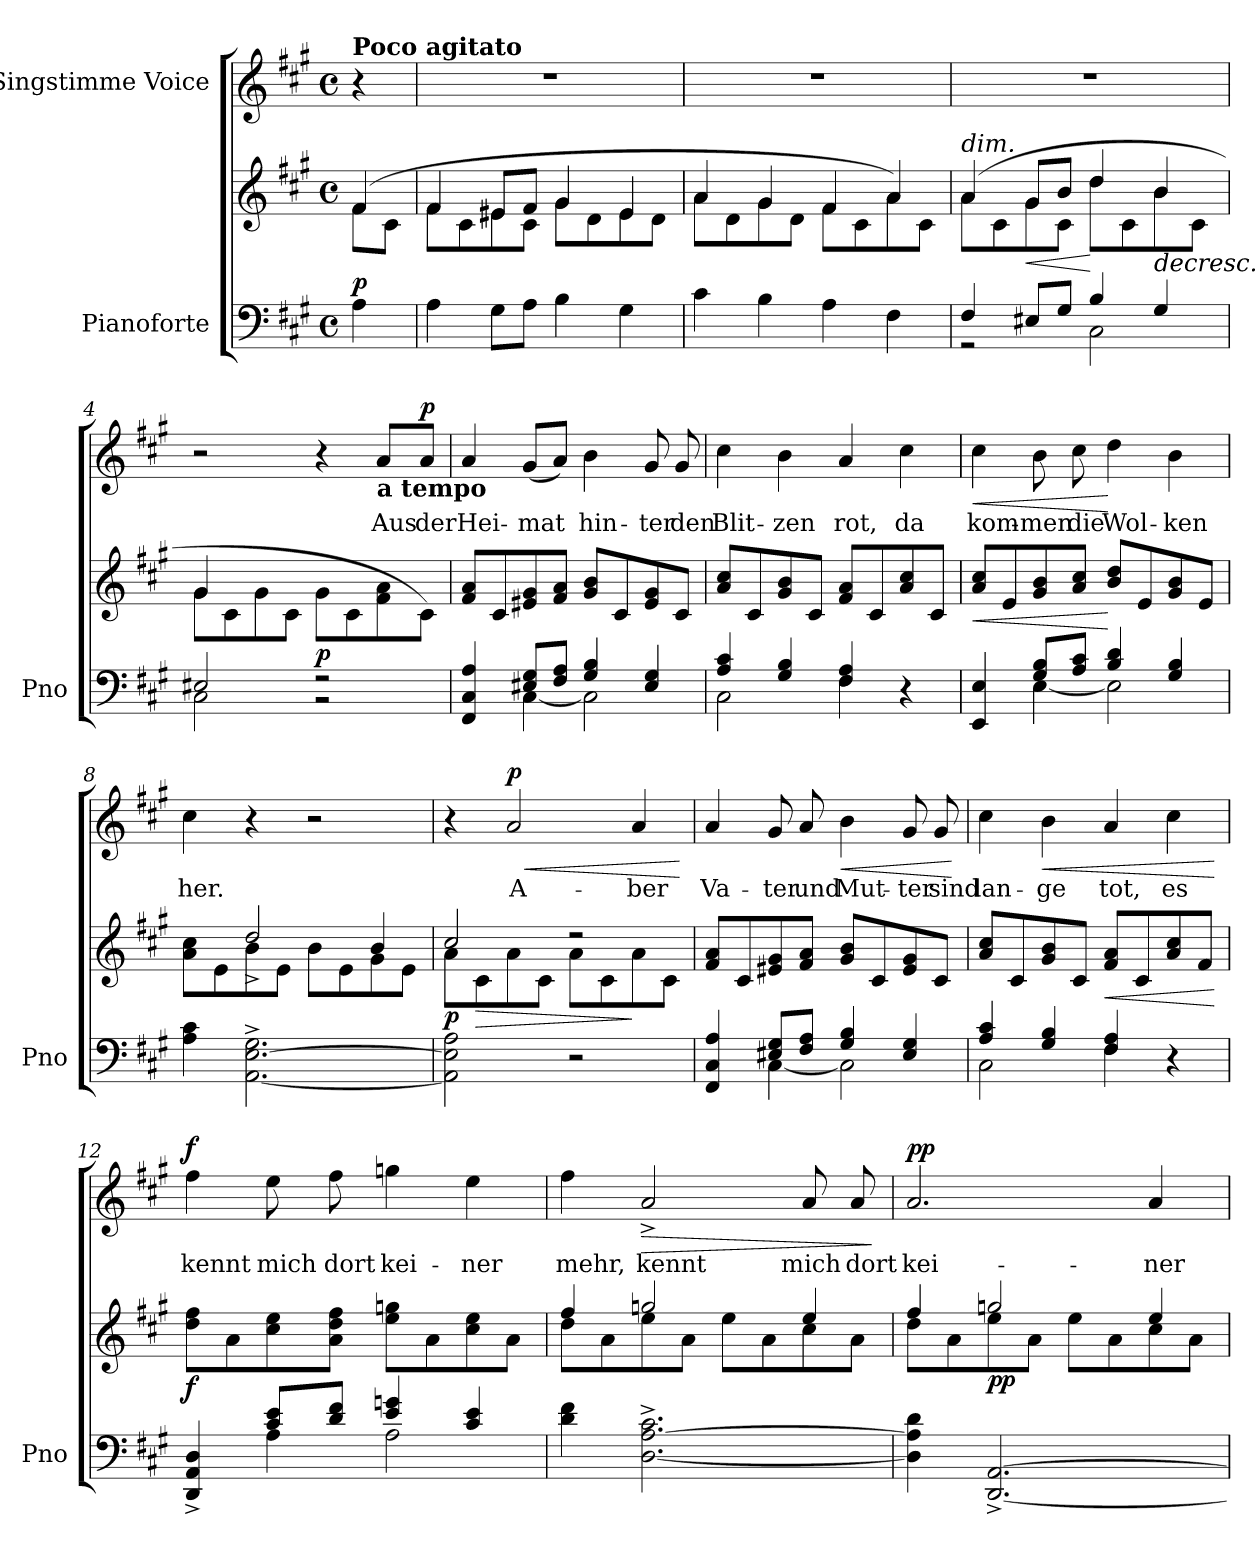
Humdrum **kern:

**kern	**kern	**dynam	**kern	**text	**dynam
*part2	*part2	*part2	*part1	*part1	*part1
*staff3	*staff2	*staff2/3	*staff1	*staff1	*staff1
*I"Pianoforte	*	*	*I"Singstimme Voice	*	*
*I'Pno	*	*	*	*	*
*clefF4	*clefG2	*	*clefG2	*	*
*k[f#c#g#]	*k[f#c#g#]	*	*k[f#c#g#]	*	*
*M4/4	*M4/4	*	*M4/4	*	*
*met(c)	*met(c)	*	*met(c)	*	*
=	=	=	=	=	=
*	*^	*	*	*	*
!	!	!	!	!LO:TX:a:B:t=Poco agitato	!	!
!	!	!	!LO:DY:a=2	!	!	!
4A\	(4f#/	8f#\L	p	4r	.	.
.	.	8c#\J	.	.	.	.
=1	=1	=1	=1	=1	=1	=1
4A\	4f#/	8f#\L	.	1r	.	.
.	.	8c#\	.	.	.	.
8G#\L	8e#X/L	8e#\	.	.	.	.
8A\J	8f#/J	8c#\J	.	.	.	.
4B\	4g#/	8g#\L	.	.	.	.
.	.	8d\	.	.	.	.
4G#\	4e#/	8e#\	.	.	.	.
.	.	8d\J	.	.	.	.
=2	=2	=2	=2	=2	=2	=2
4c#\	4a/	8a\L	.	1r	.	.
.	.	8d\	.	.	.	.
4B\	4g#/	8g#\	.	.	.	.
.	.	8d\J	.	.	.	.
4A\	4f#/	8f#\L	.	.	.	.
.	.	8c#\	.	.	.	.
4F#\	4a/)	8a\	.	.	.	.
.	.	8c#\J	.	.	.	.
=3	=3	=3	=3	=3	=3	=3
*^	*	*	*	*	*	*
!	!	!LO:TX:a:i:t=dim.	!	!	!	!	!
4F#/	2r	(4a/	8a\L	.	1r	.	.
.	.	.	8c#\	.	.	.	.
!	!	!	!	!LO:HP:b	!	!	!
8E#X/L	.	8g#/L	8g#\	<	.	.	.
8G#/J	.	8b/J	8c#\J	.	.	.	.
4B/	2C#\	4dd/	8dd\L	[	.	.	.
.	.	.	8c#\	.	.	.	.
!	!	!	!	!LO:HP:b	!	!	!
4G#/	.	4b/	8b\	>	.	.	.
.	.	.	8c#\J	.	.	.	.
=4	=4	=4	=4	=4	=4	=4	=4
2E#X/	2C#\	8g#\L	4g#/	.	2r	.	.
.	.	8c#\	.	.	.	.	.
.	.	8g#\	2.ryy	.	.	.	.
.	.	8c#\J	.	.	.	.	.
!	!	!	!	!LO:DY:a=2	!	!	!
2r	2r	8g#\L	.	p	4r	.	.
.	.	8c#\	.	.	.	.	.
!	!	!	!	!	!LO:TX:b:B:t=a tempo	!	!
.	.	8f#\ 8a\	.	]	8a/L	Aus	.
!	!	!	!	!	!	!	!LO:DY:a
.	.	8c#\J)	.	.	8a/J	der	p
*	*	*v	*v	*	*	*	*
=5	=5	=5	=5	=5	=5	=5
4FF#/ 4C#/ 4A/	4ryy	8f#/ 8a/L	.	4a/	Hei-	.
.	.	8c#/	.	.	.	.
8E#X/ 8G#/L	[4C#\	8e#X/ 8g#/	.	(8g#/L	-mat	.
8F#/ 8A/J	.	8f#/ 8a/J	.	8a/J)	.	.
4G#/ 4B/	2C#\]	8g#/ 8b/L	.	4b\	hin-	.
.	.	8c#/	.	.	.	.
4E#/ 4G#/	.	8e#/ 8g#/	.	8g#/	-ter	.
.	.	8c#/J	.	8g#/	den	.
=6	=6	=6	=6	=6	=6	=6
4A/ 4c#/	2C#\	8a/ 8cc#/L	.	4cc#\	Blit-	.
.	.	8c#/	.	.	.	.
4G#/ 4B/	.	8g#/ 8b/	.	4b\	-zen	.
.	.	8c#/J	.	.	.	.
4F#/ 4A/	4F#\	8f#/ 8a/L	.	4a/	rot,	.
.	.	8c#/	.	.	.	.
4r	4ryy	8a/ 8cc#/	.	4cc#\	da	.
.	.	8c#/J	.	.	.	.
=7	=7	=7	=7	=7	=7	=7
!	!	!	!LO:HP:b	!	!	!LO:HP:b
4EE/ 4E/	4ryy	8a/ 8cc#/L	<	4cc#\	kom-	<
.	.	8e/	.	.	.	.
8G#/ 8B/L	[4E\	8g#/ 8b/	.	8b\	-men	.
8A/ 8c#/J	.	8a/ 8cc#/J	.	8cc#\	die	.
4B/ 4d/	2E\]	8b/ 8dd/L	[	4dd\	Wol-	[
.	.	8e/	.	.	.	.
4G#/ 4B/	.	8g#/ 8b/	.	4b\	-ken	.
.	.	8e/J	.	.	.	.
*v	*v	*	*	*	*	*
=8	=8	=8	=8	=8	=8
*	*^	*	*	*	*
4A\ 4c#\	8a\ 8cc#\L	4ryy	.	4cc#\	her.	.
.	8e\	.	.	.	.	.
[2.AA\^ [2.E\^ 2.G#\^	8b\	2dd^/	.	4r	.	.
.	8e\J	.	.	.	.	.
.	8b\L	.	.	2r	.	.
.	8e\	.	.	.	.	.
.	8g#\	4b/	.	.	.	.
.	8e\J	.	.	.	.	.
=9	=9	=9	=9	=9	=9	=9
!	!	!	!LO:DY:a=2	!	!	!
2AA\] 2E\] 2A\	2cc#/	8a\L	p	4r	.	.
!	!	!	!LO:HP:b	!	!	!
.	.	8c#\	>	.	.	.
!	!	!	!	!	!	!LO:HP:b
!	!	!	!	!	!	!LO:DY:n=1:a
.	.	8a\	.	2a/	A-	< p
.	.	8c#\J	.	.	.	.
2r	2r	8a\L	.	.	.	.
.	.	8c#\	.	.	.	.
.	.	8a\	]	4a/	-ber	.
.	.	8c#\J	.	.	.	.
*	*v	*v	*	*	*	*
.	.	.	.	.	[
=10	=10	=10	=10	=10	=10
*^	*	*	*	*	*
4FF#/ 4C#/ 4A/	4ryy	8f#/ 8a/L	.	4a/	Va-	.
.	.	8c#/	.	.	.	.
8E#X/ 8G#/L	[4C#\	8e#X/ 8g#/	.	8g#/	-ter	.
8F#/ 8A/J	.	8f#/ 8a/J	.	8a/	und	.
!	!	!	!	!	!	!LO:HP:b
4G#/ 4B/	2C#\]	8g#/ 8b/L	.	4b\	Mut-	<
.	.	8c#/	.	.	.	.
4E#/ 4G#/	.	8e#/ 8g#/	.	8g#/	-ter	.
.	.	8c#/J	.	8g#/	sind	.
*v	*v	*	*	*	*	*
.	.	.	.	.	[
=11	=11	=11	=11	=11	=11
*^	*	*	*	*	*
4A/ 4c#/	2C#\	8a/ 8cc#/L	.	4cc#\	lan-	.
.	.	8c#/	.	.	.	.
!	!	!	!	!	!	!LO:HP:b
4G#/ 4B/	.	8g#/ 8b/	.	4b\	-ge	<
.	.	8c#/J	.	.	.	.
!	!	!	!LO:HP:b	!	!	!
4F#/ 4A/	4F#\	8f#/ 8a/L	<	4a/	tot,	.
.	.	8c#/	.	.	.	.
4r	4ryy	8a/ 8cc#/	.	4cc#\	es	.
.	.	8f#/J	.	.	.	.
*v	*v	*	*	*	*	*
.	.	[	.	.	[
=12	=12	=12	=12	=12	=12
*^	*	*	*	*	*
!	!	!	!LO:DY:b	!	!	!LO:DY:a
4DD/^< 4AA/^< 4D/^<	4ryy	8dd\ 8ff#\L	f	4ff#\	kennt	f
.	.	8a\	.	.	.	.
8c#/ 8e/L	4A\	8cc#\ 8ee\	.	8ee\	mich	.
8d/ 8f#/J	.	8a\ 8dd\ 8ff#\J	.	8ff#\	dort	.
4e/ 4gn/	2A\	8ee\ 8ggn\L	.	4ggn\	kei-	.
.	.	8a\	.	.	.	.
4c#/ 4e/	.	8cc#\ 8ee\	.	4ee\	-ner	.
.	.	8a\J	.	.	.	.
*v	*v	*	*	*	*	*
=13	=13	=13	=13	=13	=13
*	*^	*	*	*	*
4d\ 4f#\	4ff#/	8dd\L	.	4ff#\	mehr,	.
.	.	8a\	.	.	.	.
!	!	!	!	!	!	!LO:HP:b
[2.D\^ [2.A\^ 2.c#\^	2ggn/	8ee\	.	2a^>/	kennt	>
.	.	8a\J	.	.	.	.
.	.	8ee\L	.	.	.	.
.	.	8a\	.	.	.	.
.	4ee/	8cc#\	.	8a/	mich	.
.	.	8a\J	.	8a/	dort	.
*	*v	*v	*	*	*	*
.	.	.	.	.	]
=14	=14	=14	=14	=14	=14
*	*^	*	*	*	*
!	!	!	!	!	!	!LO:DY:a
4D\] 4A\] 4d\	4ff#/	8dd\L	.	2.a/	kei-	pp
.	.	8a\	.	.	.	.
!	!	!	!LO:DY:b	!	!	!
[2.DD/^ [2.AA/^	2ggn/	8ee\	pp	.	.	.
.	.	8a\J	.	.	.	.
.	.	8ee\L	.	.	.	.
.	.	8a\	.	.	.	.
.	4ee/	8cc#\	.	4a/	-ner	.
.	.	8a\J	.	.	.	.
*	*v	*v	*	*	*	*
=	=	=	=	=	=
*-	*-	*-	*-	*-	*-
